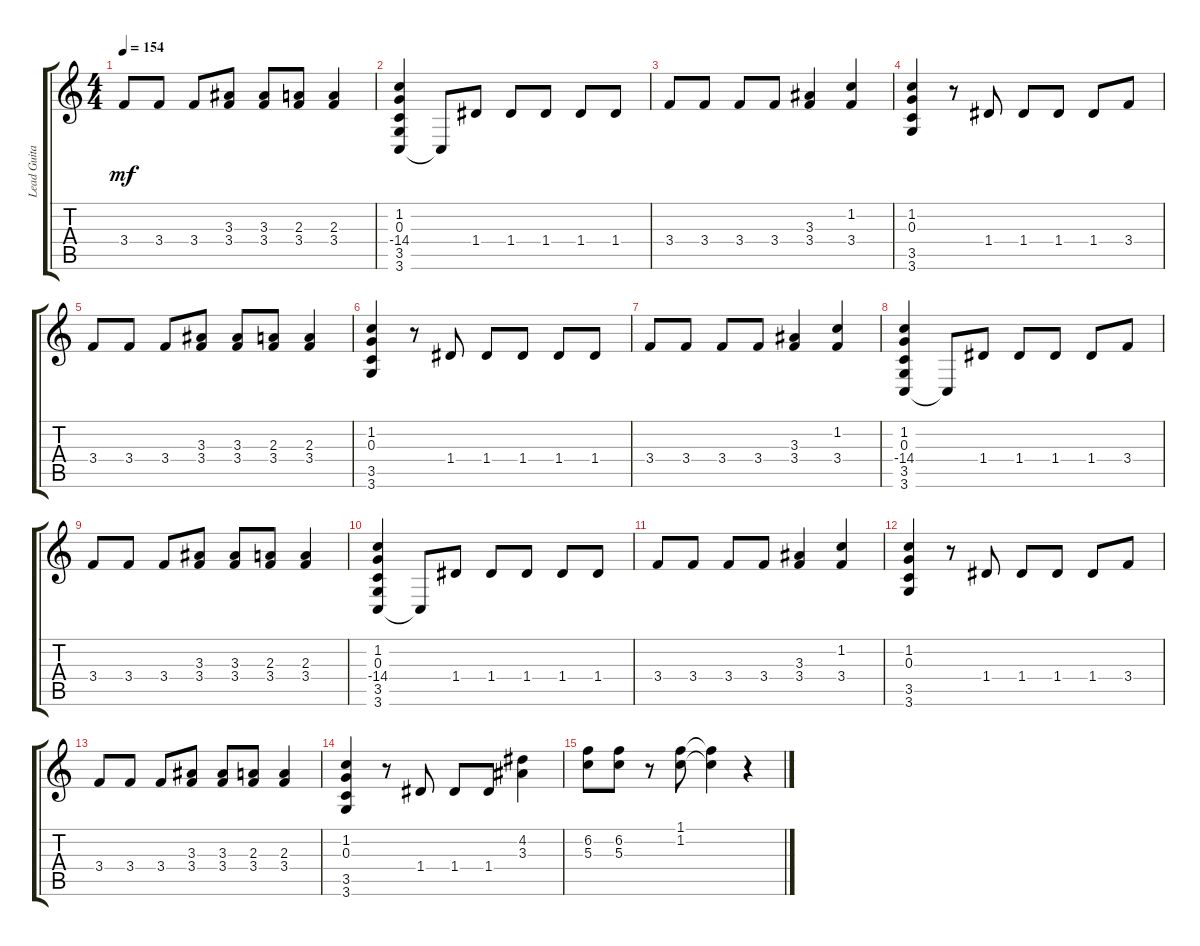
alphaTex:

\track ("Lead Guitar" "Lead Guita") {instrument distortionguitar}
\staff {score tabs}
\tuning (E4 B3 G3 D3 A2 E2) {hide}
\ts (4 4)
\tempo 154
\clef g2
\ks c
3.4.8{dy mf} 3.4.8 3.4.8 (3.3 3.4).8 (3.3 3.4).8 (2.3 3.4).8 (2.3 3.4).4 |
(1.2 0.3 -14.4 3.5 3.6).4 -14.4{t}.8 1.4.8 1.4.8 1.4.8 1.4.8 1.4.8 |
3.4.8 3.4.8 3.4.8 3.4.8 (3.3 3.4).4 (1.2 3.4).4 |
(1.2 0.3 3.5 3.6).4 r.8 1.4.8 1.4.8 1.4.8 1.4.8 3.4.8 |
3.4.8 3.4.8 3.4.8 (3.3 3.4).8 (3.3 3.4).8 (2.3 3.4).8 (2.3 3.4).4 |
(1.2 0.3 3.5 3.6).4 r.8 1.4.8 1.4.8 1.4.8 1.4.8 1.4.8 |
3.4.8 3.4.8 3.4.8 3.4.8 (3.3 3.4).4 (1.2 3.4).4 |
(1.2 0.3 -14.4 3.5 3.6).4 -14.4{t}.8 1.4.8 1.4.8 1.4.8 1.4.8 3.4.8 |
3.4.8 3.4.8 3.4.8 (3.3 3.4).8 (3.3 3.4).8 (2.3 3.4).8 (2.3 3.4).4 |
(1.2 0.3 -14.4 3.5 3.6).4 -14.4{t}.8 1.4.8 1.4.8 1.4.8 1.4.8 1.4.8 |
3.4.8 3.4.8 3.4.8 3.4.8 (3.3 3.4).4 (1.2 3.4).4 |
(1.2 0.3 3.5 3.6).4 r.8 1.4.8 1.4.8 1.4.8 1.4.8 3.4.8 |
3.4.8 3.4.8 3.4.8 (3.3 3.4).8 (3.3 3.4).8 (2.3 3.4).8 (2.3 3.4).4 |
(1.2 0.3 3.5 3.6).4 r.8 1.4.8 1.4.8 1.4.8 (4.2 3.3).4 |
(6.2 5.3).8 (6.2 5.3).8 r.8 (1.1 1.2).8 (1.1{t} 1.2{t}).4 r.4
